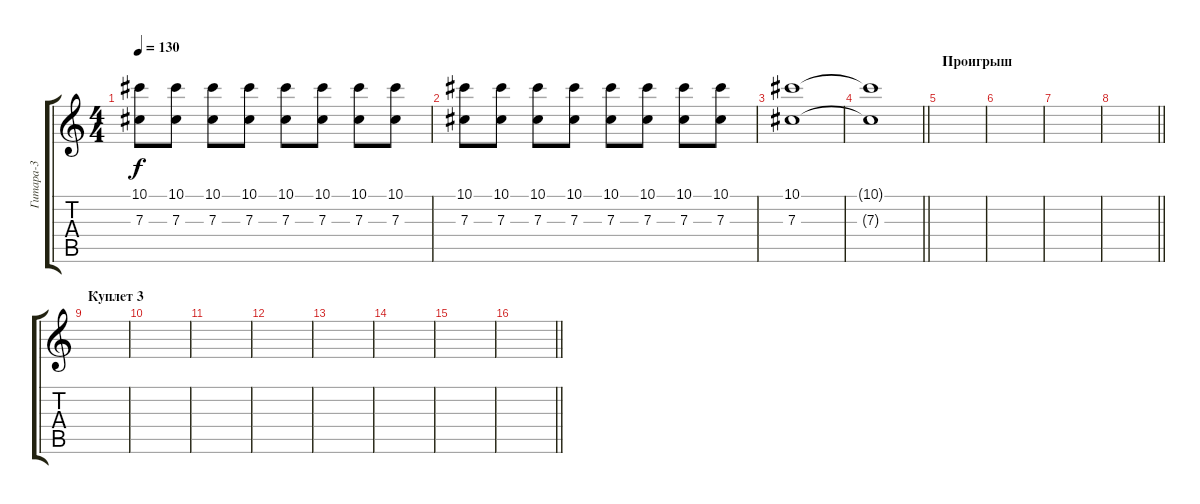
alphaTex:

\track ("Гитара-3" "Гитара-3") {instrument electricguitarclean}
\staff {score tabs}
\tuning (Eb4 Bb3 Gb3 Db3 Ab2 Eb2) {hide}
\ts (4 4)
\tempo 130
\clef g2
\ks c
(10.1 7.3).8{dy f} (10.1 7.3).8 (10.1 7.3).8 (10.1 7.3).8 (10.1 7.3).8 (10.1 7.3).8 (10.1 7.3).8 (10.1 7.3).8 |
(10.1 7.3).8 (10.1 7.3).8 (10.1 7.3).8 (10.1 7.3).8 (10.1 7.3).8 (10.1 7.3).8 (10.1 7.3).8 (10.1 7.3).8 |
(10.1 7.3).1 |
\barLineRight lightlight
(10.1{t} 7.3{t}).1 |
\section ("" "Проигрыш")
|
|
|
\barLineRight lightlight
|
\section ("" "Куплет 3")
|
|
|
|
|
|
|
\barLineRight lightlight
